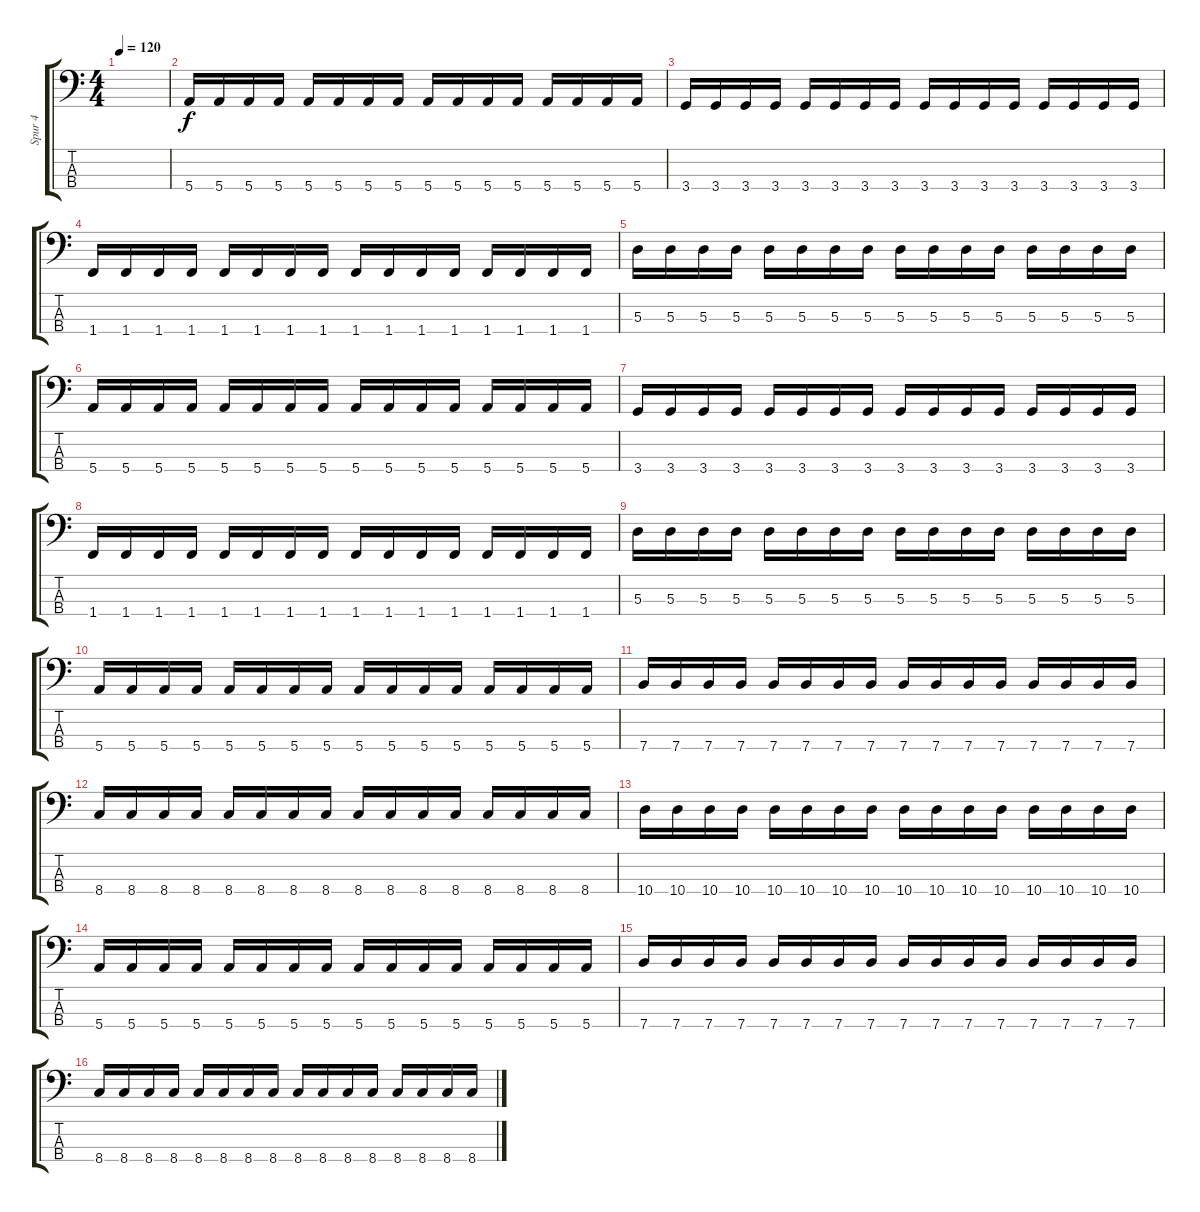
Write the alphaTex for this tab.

\track ("Spur 4" "Spur 4") {instrument slapbass2}
\staff {score tabs}
\tuning (G2 D2 A1 E1) {hide}
\ts (4 4)
\tempo 120
\clef f4
\ks c
|
5.4.16 5.4.16 5.4.16 5.4.16 5.4.16 5.4.16 5.4.16 5.4.16 5.4.16 5.4.16 5.4.16 5.4.16 5.4.16 5.4.16 5.4.16 5.4.16 |
3.4.16 3.4.16 3.4.16 3.4.16 3.4.16 3.4.16 3.4.16 3.4.16 3.4.16 3.4.16 3.4.16 3.4.16 3.4.16 3.4.16 3.4.16 3.4.16 |
1.4.16 1.4.16 1.4.16 1.4.16 1.4.16 1.4.16 1.4.16 1.4.16 1.4.16 1.4.16 1.4.16 1.4.16 1.4.16 1.4.16 1.4.16 1.4.16 |
5.3.16 5.3.16 5.3.16 5.3.16 5.3.16 5.3.16 5.3.16 5.3.16 5.3.16 5.3.16 5.3.16 5.3.16 5.3.16 5.3.16 5.3.16 5.3.16 |
5.4.16 5.4.16 5.4.16 5.4.16 5.4.16 5.4.16 5.4.16 5.4.16 5.4.16 5.4.16 5.4.16 5.4.16 5.4.16 5.4.16 5.4.16 5.4.16 |
3.4.16 3.4.16 3.4.16 3.4.16 3.4.16 3.4.16 3.4.16 3.4.16 3.4.16 3.4.16 3.4.16 3.4.16 3.4.16 3.4.16 3.4.16 3.4.16 |
1.4.16 1.4.16 1.4.16 1.4.16 1.4.16 1.4.16 1.4.16 1.4.16 1.4.16 1.4.16 1.4.16 1.4.16 1.4.16 1.4.16 1.4.16 1.4.16 |
5.3.16 5.3.16 5.3.16 5.3.16 5.3.16 5.3.16 5.3.16 5.3.16 5.3.16 5.3.16 5.3.16 5.3.16 5.3.16 5.3.16 5.3.16 5.3.16 |
5.4.16 5.4.16 5.4.16 5.4.16 5.4.16 5.4.16 5.4.16 5.4.16 5.4.16 5.4.16 5.4.16 5.4.16 5.4.16 5.4.16 5.4.16 5.4.16 |
7.4.16 7.4.16 7.4.16 7.4.16 7.4.16 7.4.16 7.4.16 7.4.16 7.4.16 7.4.16 7.4.16 7.4.16 7.4.16 7.4.16 7.4.16 7.4.16 |
8.4.16 8.4.16 8.4.16 8.4.16 8.4.16 8.4.16 8.4.16 8.4.16 8.4.16 8.4.16 8.4.16 8.4.16 8.4.16 8.4.16 8.4.16 8.4.16 |
10.4.16 10.4.16 10.4.16 10.4.16 10.4.16 10.4.16 10.4.16 10.4.16 10.4.16 10.4.16 10.4.16 10.4.16 10.4.16 10.4.16 10.4.16 10.4.16 |
5.4.16 5.4.16 5.4.16 5.4.16 5.4.16 5.4.16 5.4.16 5.4.16 5.4.16 5.4.16 5.4.16 5.4.16 5.4.16 5.4.16 5.4.16 5.4.16 |
7.4.16 7.4.16 7.4.16 7.4.16 7.4.16 7.4.16 7.4.16 7.4.16 7.4.16 7.4.16 7.4.16 7.4.16 7.4.16 7.4.16 7.4.16 7.4.16 |
8.4.16 8.4.16 8.4.16 8.4.16 8.4.16 8.4.16 8.4.16 8.4.16 8.4.16 8.4.16 8.4.16 8.4.16 8.4.16 8.4.16 8.4.16 8.4.16
